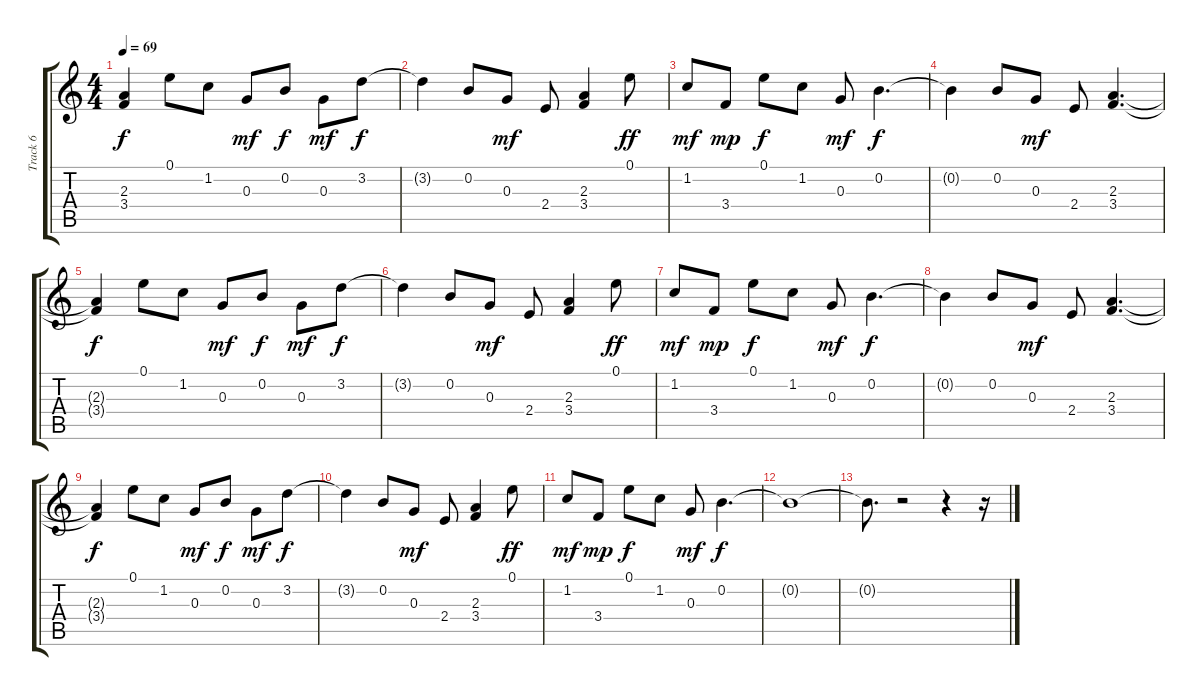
\track ("Track 6" "Track 6") {instrument acousticguitarsteel}
\staff {score tabs}
\tuning (E4 B3 G3 D3 A2 E2) {hide}
\ts (4 4)
\tempo 69
\clef g2
\ks c
(2.3{t} 3.4{t}).4{dy f} 0.1.8 1.2.8 0.3.8{dy mf} 0.2.8{dy f} 0.3.8{dy mf} 3.2.8{dy f} |
3.2{t}.4 0.2.8 0.3.8{dy mf} 2.4.8 (2.3 3.4).4 0.1.8{dy ff} |
1.2.8{dy mf} 3.4.8{dy mp} 0.1.8{dy f} 1.2.8 0.3.8{dy mf} 0.2.4{d dy f} |
0.2{t}.4 0.2.8 0.3.8{dy mf} 2.4.8 (2.3 3.4).4{d} |
(2.3{t} 3.4{t}).4{dy f} 0.1.8 1.2.8 0.3.8{dy mf} 0.2.8{dy f} 0.3.8{dy mf} 3.2.8{dy f} |
3.2{t}.4 0.2.8 0.3.8{dy mf} 2.4.8 (2.3 3.4).4 0.1.8{dy ff} |
1.2.8{dy mf} 3.4.8{dy mp} 0.1.8{dy f} 1.2.8 0.3.8{dy mf} 0.2.4{d dy f} |
0.2{t}.4 0.2.8 0.3.8{dy mf} 2.4.8 (2.3 3.4).4{d} |
(2.3{t} 3.4{t}).4{dy f} 0.1.8 1.2.8 0.3.8{dy mf} 0.2.8{dy f} 0.3.8{dy mf} 3.2.8{dy f} |
3.2{t}.4 0.2.8 0.3.8{dy mf} 2.4.8 (2.3 3.4).4 0.1.8{dy ff} |
1.2.8{dy mf} 3.4.8{dy mp} 0.1.8{dy f} 1.2.8 0.3.8{dy mf} 0.2.4{d dy f} |
0.2{t}.1 |
0.2{t}.8{d} r.2 r.4 r.16
